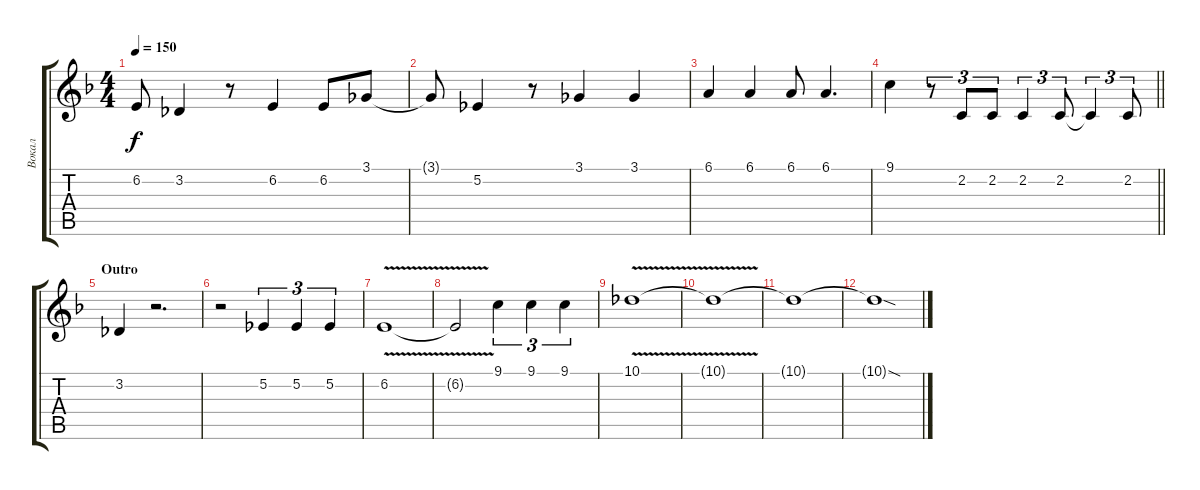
\track ("Вокал" "Вокал") {instrument trumpet}
\staff {score tabs}
\tuning (Eb4 Bb3 Gb3 Db3 Ab2 Eb2) {hide}
\ts (4 4)
\tempo 150
\clef g2
\ks dminor
6.2{t}.8{dy f} 3.2.4 r.8 6.2.4 6.2.8 3.1.8 |
3.1{t}.8 5.2.4 r.8 3.1.4 3.1.4 |
6.1.4 6.1.4 6.1.8 6.1.4{d} |
\barLineRight lightlight
9.1.4 r.8{tu (3 2)} 2.2.8{tu (3 2)} 2.2.8{tu (3 2)} 2.2.4{tu (3 2)} 2.2.8{tu (3 2)} 2.2{t}.4{tu (3 2)} 2.2.8{tu (3 2)} |
\section ("" "Outro")
3.2.4 r.2{d} |
r.2 5.2.4{tu (3 2)} 5.2.4{tu (3 2)} 5.2.4{tu (3 2)} |
6.2{v}.1 |
6.2{t}.2 9.1.4{tu (3 2)} 9.1.4{tu (3 2)} 9.1.4{tu (3 2)} |
10.1{v}.1 |
10.1{t}.1 |
10.1{t}.1 |
10.1{sod t}.1
